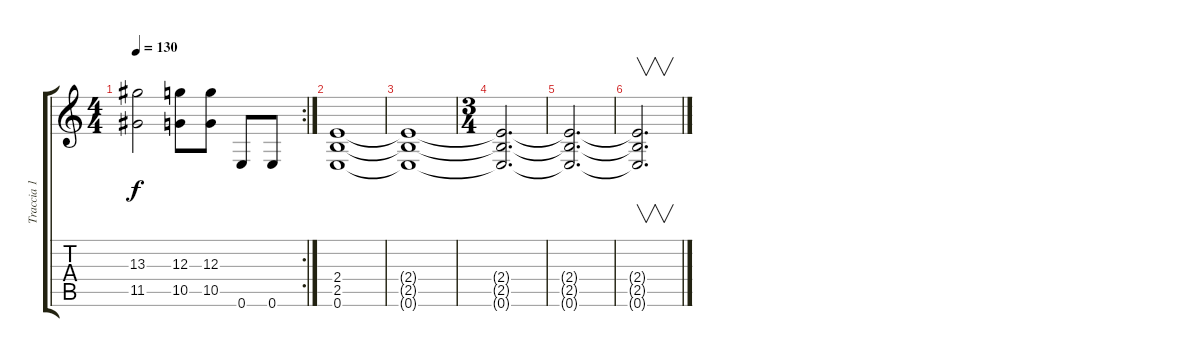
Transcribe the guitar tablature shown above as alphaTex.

\track ("Traccia 1" "Traccia 1") {instrument distortionguitar}
\staff {score tabs}
\tuning (E4 B3 G3 D3 A2 E2) {hide}
\rc 2
\ts (4 4)
\tempo 130
\clef g2
\ks c
(13.3 11.5).2{dy f} (12.3 10.5).8 (12.3 10.5).8 0.6.8 0.6.8 |
(2.4 2.5 0.6).1 |
(2.4{t} 2.5{t} 0.6{t}).1 |
\ts (3 4)
(2.4{t} 2.5{t} 0.6{t}).2{d} |
(2.4{t} 2.5{t} 0.6{t}).2{d} |
(2.4{t} 2.5{t} 0.6{t}).2{v d}
